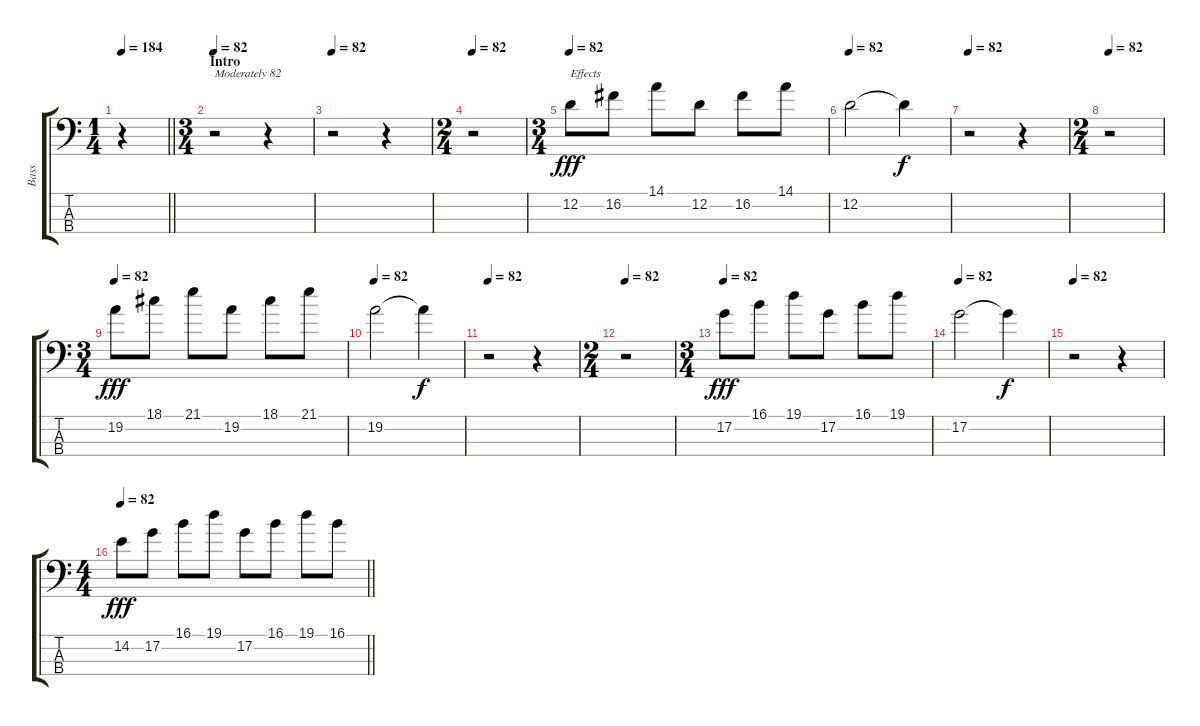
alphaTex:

\track ("Bass" "Bass") {instrument electricbasspick}
\staff {score tabs}
\tuning (G2 D2 A1 E1) {hide}
\ts (1 4)
\tempo 184
\clef f4
\barLineRight lightlight
\ks c
r.4{dy fff instrument electricbasspick} |
\ts (3 4)
\section ("" "Intro")
\tempo 82
r.2{txt "Moderately 82"} r.4 |
\tempo 82
r.2 r.4 |
\ts (2 4)
\tempo 82
r.2 |
\ts (3 4)
\tempo 82
12.2.8{txt "Effects" volume 10 instrument harpsichord} 16.2.8 14.1.8 12.2.8 16.2.8 14.1.8 |
\tempo 82
12.2.2{volume 10 instrument harpsichord} 12.2{t}.4{dy f} |
\tempo 82
r.2 r.4 |
\ts (2 4)
\tempo 82
r.2 |
\ts (3 4)
\tempo 82
19.2.8{dy fff volume 10 instrument harpsichord} 18.1.8 21.1.8 19.2.8 18.1.8 21.1.8 |
\tempo 82
19.2.2{volume 10 instrument harpsichord} 19.2{t}.4{dy f} |
\tempo 82
r.2 r.4 |
\ts (2 4)
\tempo 82
r.2 |
\ts (3 4)
\tempo 82
17.2.8{dy fff volume 10 instrument harpsichord} 16.1.8 19.1.8 17.2.8 16.1.8 19.1.8 |
\tempo 82
17.2.2{volume 10 instrument harpsichord} 17.2{t}.4{dy f} |
\tempo 82
r.2 r.4 |
\ts (4 4)
\tempo 82
\barLineRight lightlight
14.2.8{dy fff volume 10 instrument harpsichord} 17.2.8 16.1.8 19.1.8 17.2.8 16.1.8 19.1.8 16.1.8
